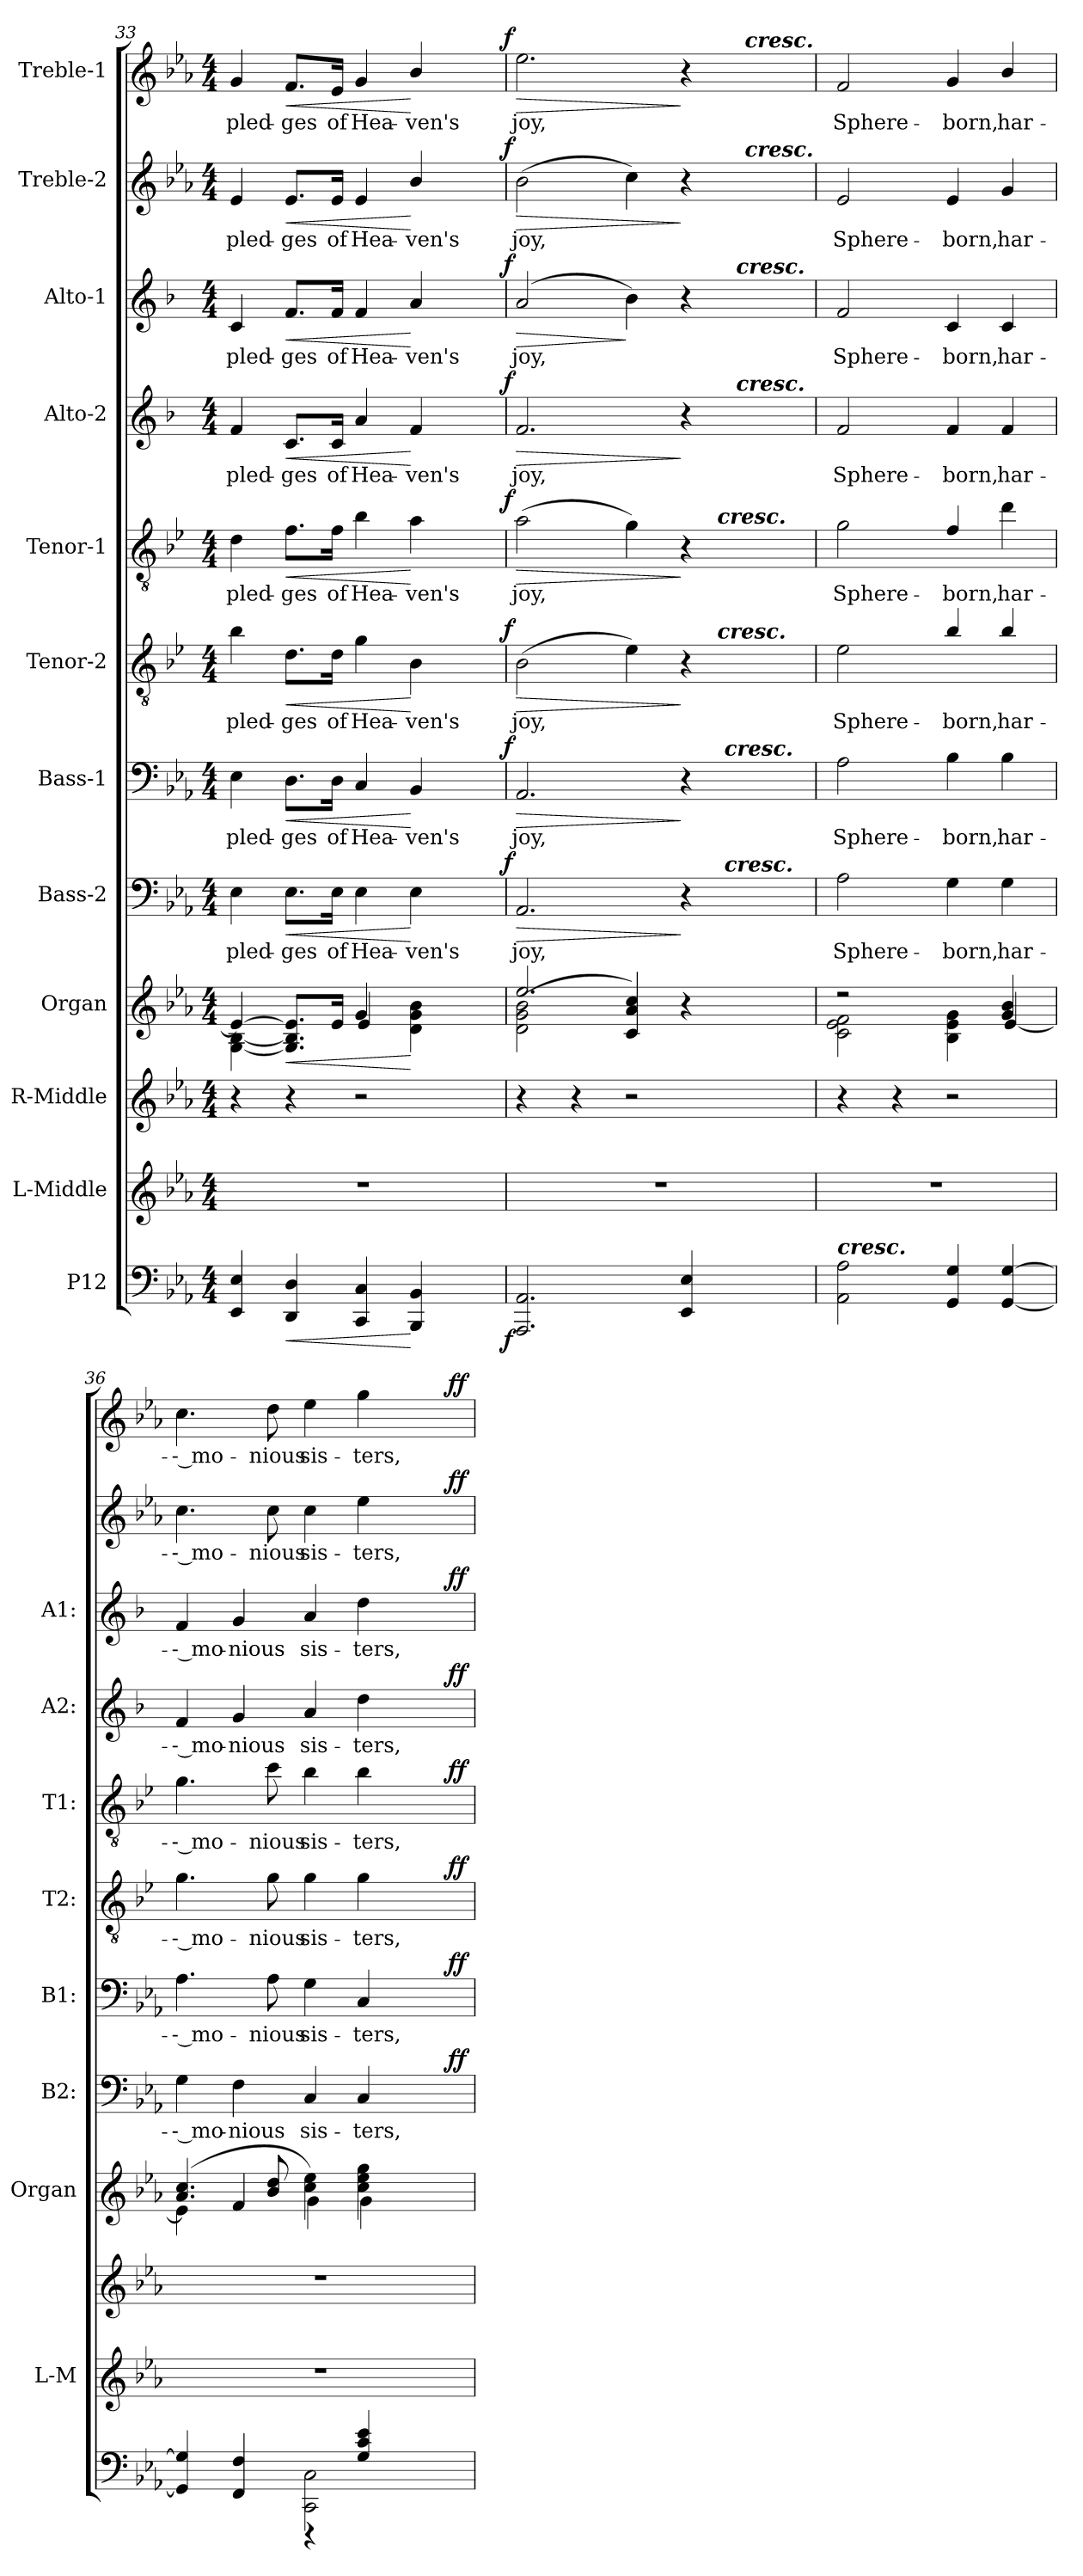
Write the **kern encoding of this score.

**kern	**dynam	**kern	**kern	**kern	**dynam	**kern	**text	**dynam	**kern	**text	**dynam	**kern	**text	**dynam	**kern	**text	**dynam	**kern	**text	**dynam	**kern	**text	**dynam	**kern	**text	**dynam	**kern	**text	**dynam
*part12	*part12	*part11	*part10	*part9	*part9	*part8	*part8	*part8	*part7	*part7	*part7	*part6	*part6	*part6	*part5	*part5	*part5	*part4	*part4	*part4	*part3	*part3	*part3	*part2	*part2	*part2	*part1	*part1	*part1
*staff12	*staff12	*staff11	*staff10	*staff9	*staff9	*staff8	*staff8	*staff8	*staff7	*staff7	*staff7	*staff6	*staff6	*staff6	*staff5	*staff5	*staff5	*staff4	*staff4	*staff4	*staff3	*staff3	*staff3	*staff2	*staff2	*staff2	*staff1	*staff1	*staff1
*I"P12	*	*I"L-Middle	*I"R-Middle	*I"Organ	*	*I"Bass-2	*	*	*I"Bass-1	*	*	*I"Tenor-2	*	*	*I"Tenor-1	*	*	*I"Alto-2	*	*	*I"Alto-1	*	*	*I"Treble-2	*	*	*I"Treble-1	*	*
*	*	*I'L-M	*	*I'Organ	*	*I'B2:	*	*	*I'B1:	*	*	*I'T2:	*	*	*I'T1:	*	*	*I'A2:	*	*	*I'A1:	*	*	*	*	*	*	*	*
*clefF4	*	*clefG2	*clefG2	*clefG2	*	*clefF4	*	*	*clefF4	*	*	*clefGv2	*	*	*clefGv2	*	*	*clefG2	*	*	*clefG2	*	*	*clefG2	*	*	*clefG2	*	*
*	*	*	*	*	*	*	*	*	*	*	*	*ITrd4c7	*	*	*ITrd4c7	*	*	*ITrd1c2	*	*	*ITrd1c2	*	*	*ITrd-7c-12	*	*	*ITrd-7c-12	*	*
*k[b-e-a-]	*	*k[b-e-a-]	*k[b-e-a-]	*k[b-e-a-]	*	*k[b-e-a-]	*	*	*k[b-e-a-]	*	*	*k[b-e-a-]	*	*	*k[b-e-a-]	*	*	*k[b-e-a-]	*	*	*k[b-e-a-]	*	*	*k[b-e-a-]	*	*	*k[b-e-a-]	*	*
*E-:	*	*E-:	*E-:	*E-:	*	*E-:	*	*	*E-:	*	*	*E-:	*	*	*E-:	*	*	*E-:	*	*	*E-:	*	*	*E-:	*	*	*E-:	*	*
*M4/4	*	*M4/4	*M4/4	*M4/4	*	*M4/4	*	*	*M4/4	*	*	*M4/4	*	*	*M4/4	*	*	*M4/4	*	*	*M4/4	*	*	*M4/4	*	*	*M4/4	*	*
=33	=33	=33	=33	=33	=33	=33	=33	=33	=33	=33	=33	=33	=33	=33	=33	=33	=33	=33	=33	=33	=33	=33	=33	=33	=33	=33	=33	=33	=33
*	*	*	*	*^	*	*	*	*	*	*	*	*	*	*	*	*	*	*	*	*	*	*	*	*	*	*	*	*	*
!	!	!	!	!	!	!	!	!LO:LY:b:color=#000000	!	!	!	!	!	!	!	!	!	!	!	!	!	!	!	!	!	!	!	!	!	!
!	!	!	!	!	!	!	!	!	!	!	!LO:LY:b:color=#000000	!	!	!	!	!	!	!	!	!	!	!	!	!	!	!	!	!	!	!
!	!	!	!	!	!	!	!	!	!	!	!	!	!	!LO:LY:b:color=#000000	!	!	!	!	!	!	!	!	!	!	!	!	!	!	!	!
!	!	!	!	!	!	!	!	!	!	!	!	!	!	!	!	!	!LO:LY:b:color=#000000	!	!	!	!	!	!	!	!	!	!	!	!	!
!	!	!	!	!	!	!	!	!	!	!	!	!	!	!	!	!	!	!	!	!LO:LY:b:color=#000000	!	!	!	!	!	!	!	!	!	!
!	!	!	!	!	!	!	!	!	!	!	!	!	!	!	!	!	!	!	!	!	!	!	!LO:LY:b:color=#000000	!	!	!	!	!	!	!
!	!	!	!	!	!	!	!	!	!	!	!	!	!	!	!	!	!	!	!	!	!	!	!	!	!	!LO:LY:b:color=#000000	!	!	!	!
!	!	!	!	!	!	!	!	!	!	!	!	!	!	!	!	!	!	!	!	!	!	!	!	!	!	!	!	!	!LO:LY:b:color=#000000	!
*^	*	*	*	*	*	*	*^	*	*	*^	*	*	*^	*	*	*^	*	*	*^	*	*	*^	*	*	*^	*	*	*^	*	*
4EE-i/ 4E-i	2ryy	.	1r	4r	4e-i/_	[4Gi\ [4B-i	.	4E-i\	2ryy	pled-	.	4E-i\	2ryy	pled-	.	4e-i\	2ryy	pled-	.	4Gi\	2ryy	pled-	.	4e-i/	2ryy	pled-	.	4B-i/	2ryy	pled-	.	4ee-i/	2ryy	pled-	.	4ggi/	2ryy	pled-	.
!	!	!LO:HP:b	!	!	!	!	!LO:HP:b	!	!	!	!	!	!	!	!	!	!	!	!	!	!	!	!	!	!	!	!	!	!	!	!	!	!	!	!	!	!	!	!
!	!	!	!	!	!	!	!	!	!	!LO:LY:b:color=#000000	!LO:HP:b	!	!	!	!	!	!	!	!	!	!	!	!	!	!	!	!	!	!	!	!	!	!	!	!	!	!	!	!
!	!	!	!	!	!	!	!	!	!	!	!	!	!	!LO:LY:b:color=#000000	!LO:HP:b	!	!	!	!	!	!	!	!	!	!	!	!	!	!	!	!	!	!	!	!	!	!	!	!
!	!	!	!	!	!	!	!	!	!	!	!	!	!	!	!	!	!	!LO:LY:b:color=#000000	!LO:HP:b	!	!	!	!	!	!	!	!	!	!	!	!	!	!	!	!	!	!	!	!
!	!	!	!	!	!	!	!	!	!	!	!	!	!	!	!	!	!	!	!	!	!	!LO:LY:b:color=#000000	!LO:HP:b	!	!	!	!	!	!	!	!	!	!	!	!	!	!	!	!
!	!	!	!	!	!	!	!	!	!	!	!	!	!	!	!	!	!	!	!	!	!	!	!	!	!	!LO:LY:b:color=#000000	!LO:HP:b	!	!	!	!	!	!	!	!	!	!	!	!
!	!	!	!	!	!	!	!	!	!	!	!	!	!	!	!	!	!	!	!	!	!	!	!	!	!	!	!	!	!	!LO:LY:b:color=#000000	!LO:HP:b	!	!	!	!	!	!	!	!
!	!	!	!	!	!	!	!	!	!	!	!	!	!	!	!	!	!	!	!	!	!	!	!	!	!	!	!	!	!	!	!	!	!	!LO:LY:b:color=#000000	!LO:HP:b	!	!	!	!
!	!	!	!	!	!	!	!	!	!	!	!	!	!	!	!	!	!	!	!	!	!	!	!	!	!	!	!	!	!	!	!	!	!	!	!	!	!	!LO:LY:b:color=#000000	!LO:HP:b
4DDi/ 4Di	.	<	.	4r	4ryy	8.Gi/] 8.B-i] 8.e-i]L	<	8.E-i\L	.	-ges	<	8.Di\L	.	-ges	<	8.Gi\L	.	-ges	<	8.B-i\L	.	-ges	<	8.B-i/L	.	-ges	<	8.e-i/L	.	-ges	<	8.ee-i/L	.	-ges	<	8.ffi/L	.	-ges	<
!	!	!	!	!	!	!	!	!	!	!LO:LY:b:color=#000000	!	!	!	!	!	!	!	!	!	!	!	!	!	!	!	!	!	!	!	!	!	!	!	!	!	!	!	!	!
!	!	!	!	!	!	!	!	!	!	!	!	!	!	!LO:LY:b:color=#000000	!	!	!	!	!	!	!	!	!	!	!	!	!	!	!	!	!	!	!	!	!	!	!	!	!
!	!	!	!	!	!	!	!	!	!	!	!	!	!	!	!	!	!	!LO:LY:b:color=#000000	!	!	!	!	!	!	!	!	!	!	!	!	!	!	!	!	!	!	!	!	!
!	!	!	!	!	!	!	!	!	!	!	!	!	!	!	!	!	!	!	!	!	!	!LO:LY:b:color=#000000	!	!	!	!	!	!	!	!	!	!	!	!	!	!	!	!	!
!	!	!	!	!	!	!	!	!	!	!	!	!	!	!	!	!	!	!	!	!	!	!	!	!	!	!LO:LY:b:color=#000000	!	!	!	!	!	!	!	!	!	!	!	!	!
!	!	!	!	!	!	!	!	!	!	!	!	!	!	!	!	!	!	!	!	!	!	!	!	!	!	!	!	!	!	!LO:LY:b:color=#000000	!	!	!	!	!	!	!	!	!
!	!	!	!	!	!	!	!	!	!	!	!	!	!	!	!	!	!	!	!	!	!	!	!	!	!	!	!	!	!	!	!	!	!	!LO:LY:b:color=#000000	!	!	!	!	!
!	!	!	!	!	!	!	!	!	!	!	!	!	!	!	!	!	!	!	!	!	!	!	!	!	!	!	!	!	!	!	!	!	!	!	!	!	!	!LO:LY:b:color=#000000	!
.	.	.	.	.	.	16e-i\Jk	.	16E-i\Jk	.	of	.	16Di\Jk	.	of	.	16Gi\Jk	.	of	.	16B-i\Jk	.	of	.	16B-i/Jk	.	of	.	16e-i/Jk	.	of	.	16ee-i/Jk	.	of	.	16ee-i/Jk	.	of	.
!	!	!	!	!	!	!	!	!	!	!LO:LY:b:color=#000000	!	!	!	!	!	!	!	!	!	!	!	!	!	!	!	!	!	!	!	!	!	!	!	!	!	!	!	!	!
!	!	!	!	!	!	!	!	!	!	!	!	!	!	!LO:LY:b:color=#000000	!	!	!	!	!	!	!	!	!	!	!	!	!	!	!	!	!	!	!	!	!	!	!	!	!
!	!	!	!	!	!	!	!	!	!	!	!	!	!	!	!	!	!	!LO:LY:b:color=#000000	!	!	!	!	!	!	!	!	!	!	!	!	!	!	!	!	!	!	!	!	!
!	!	!	!	!	!	!	!	!	!	!	!	!	!	!	!	!	!	!	!	!	!	!LO:LY:b:color=#000000	!	!	!	!	!	!	!	!	!	!	!	!	!	!	!	!	!
!	!	!	!	!	!	!	!	!	!	!	!	!	!	!	!	!	!	!	!	!	!	!	!	!	!	!LO:LY:b:color=#000000	!	!	!	!	!	!	!	!	!	!	!	!	!
!	!	!	!	!	!	!	!	!	!	!	!	!	!	!	!	!	!	!	!	!	!	!	!	!	!	!	!	!	!	!LO:LY:b:color=#000000	!	!	!	!	!	!	!	!	!
!	!	!	!	!	!	!	!	!	!	!	!	!	!	!	!	!	!	!	!	!	!	!	!	!	!	!	!	!	!	!	!	!	!	!LO:LY:b:color=#000000	!	!	!	!	!
!	!	!	!	!	!	!	!	!	!	!	!	!	!	!	!	!	!	!	!	!	!	!	!	!	!	!	!	!	!	!	!	!	!	!	!	!	!	!LO:LY:b:color=#000000	!
4CCi/ 4Ci	4ryy	.	.	2r	4gi/	4e-i/	.	4E-i\	4ryy	Hea-	.	4Ci/	4ryy	Hea-	.	4ci\	4ryy	Hea-	.	4e-i\	4ryy	Hea-	.	4gi/	4ryy	Hea-	.	4e-i/	4ryy	Hea-	.	4ee-i/	4ryy	Hea-	.	4ggi/	4ryy	Hea-	.
!	!	!	!	!	!	!	!	!	!	!LO:LY:b:color=#000000	!	!	!	!	!	!	!	!	!	!	!	!	!	!	!	!	!	!	!	!	!	!	!	!	!	!	!	!	!
!	!	!	!	!	!	!	!	!	!	!	!	!	!	!LO:LY:b:color=#000000	!	!	!	!	!	!	!	!	!	!	!	!	!	!	!	!	!	!	!	!	!	!	!	!	!
!	!	!	!	!	!	!	!	!	!	!	!	!	!	!	!	!	!	!LO:LY:b:color=#000000	!	!	!	!	!	!	!	!	!	!	!	!	!	!	!	!	!	!	!	!	!
!	!	!	!	!	!	!	!	!	!	!	!	!	!	!	!	!	!	!	!	!	!	!LO:LY:b:color=#000000	!	!	!	!	!	!	!	!	!	!	!	!	!	!	!	!	!
!	!	!	!	!	!	!	!	!	!	!	!	!	!	!	!	!	!	!	!	!	!	!	!	!	!	!LO:LY:b:color=#000000	!	!	!	!	!	!	!	!	!	!	!	!	!
!	!	!	!	!	!	!	!	!	!	!	!	!	!	!	!	!	!	!	!	!	!	!	!	!	!	!	!	!	!	!LO:LY:b:color=#000000	!	!	!	!	!	!	!	!	!
!	!	!	!	!	!	!	!	!	!	!	!	!	!	!	!	!	!	!	!	!	!	!	!	!	!	!	!	!	!	!	!	!	!	!LO:LY:b:color=#000000	!	!	!	!	!
!	!	!	!	!	!	!	!	!	!	!	!	!	!	!	!	!	!	!	!	!	!	!	!	!	!	!	!	!	!	!	!	!	!	!	!	!	!	!LO:LY:b:color=#000000	!
4BBB-i/ 4BB-i	8ryy	[	.	.	4ryy	4di\ 4gi 4b-i	[	4E-i\	8ryy	-ven's	[	4BB-i/	8ryy	-ven's	[	4E-i\	8ryy	-ven's	[	4di\	8ryy	-ven's	[	4e-i/	8ryy	-ven's	[	4gi/	8ryy	-ven's	[	4bb-i/	8ryy	-ven's	[	4bb-i/	8ryy	-ven's	[
.	16ryy	.	.	.	.	.	.	.	16ryy	.	.	.	16ryy	.	.	.	16ryy	.	.	.	16ryy	.	.	.	16ryy	.	.	.	16ryy	.	.	.	16ryy	.	.	.	16ryy	.	.
.	32ryy	.	.	.	.	.	.	.	32ryy	.	.	.	32ryy	.	.	.	32ryy	.	.	.	32ryy	.	.	.	32ryy	.	.	.	32ryy	.	.	.	32ryy	.	.	.	32ryy	.	.
.	64ryy	.	.	.	.	.	.	.	64ryy	.	.	.	64ryy	.	.	.	64ryy	.	.	.	64ryy	.	.	.	64ryy	.	.	.	64ryy	.	.	.	64ryy	.	.	.	64ryy	.	.
.	128...ryy	.	.	.	.	.	.	.	128...ryy	.	.	.	128...ryy	.	.	.	128...ryy	.	.	.	128...ryy	.	.	.	128...ryy	.	.	.	128...ryy	.	.	.	128...ryy	.	.	.	128...ryy	.	.
.	1024ryy	f	.	.	.	.	.	.	1024ryy	.	f	.	1024ryy	.	f	.	1024ryy	.	f	.	1024ryy	.	f	.	1024ryy	.	f	.	1024ryy	.	f	.	1024ryy	.	f	.	1024ryy	.	f
*v	*v	*	*	*	*	*	*	*	*	*	*	*	*	*	*	*	*	*	*	*	*	*	*	*	*	*	*	*	*	*	*	*	*	*	*	*	*	*	*
=34	=34	=34	=34	=34	=34	=34	=34	=34	=34	=34	=34	=34	=34	=34	=34	=34	=34	=34	=34	=34	=34	=34	=34	=34	=34	=34	=34	=34	=34	=34	=34	=34	=34	=34	=34	=34	=34	=34
*^	*	*	*	*	*	*	*	*	*	*	*	*	*	*	*	*	*	*	*	*	*	*	*	*	*	*	*	*	*	*	*	*	*	*	*	*	*	*
!	!	!	!	!	!	!	!	!	!	!LO:LY:b:color=#000000	!LO:HP:b	!	!	!	!	!	!	!	!	!	!	!	!	!	!	!	!	!	!	!	!	!	!	!	!	!	!	!	!
*v	*v	*	*	*	*	*	*	*	*	*	*	*	*	*	*	*	*	*	*	*	*	*	*	*	*	*	*	*	*	*	*	*	*	*	*	*	*	*	*
*^	*	*	*	*	*	*	*	*	*	*	*	*	*	*	*	*	*	*	*	*	*	*	*	*	*	*	*	*	*	*	*	*	*	*	*	*	*	*
!	!	!	!	!	!	!	!	!	!	!	!	!	!	!LO:LY:b:color=#000000	!LO:HP:b	!	!	!	!	!	!	!	!	!	!	!	!	!	!	!	!	!	!	!	!	!	!	!	!
*v	*v	*	*	*	*	*	*	*	*	*	*	*	*	*	*	*	*	*	*	*	*	*	*	*	*	*	*	*	*	*	*	*	*	*	*	*	*	*	*
*^	*	*	*	*	*	*	*	*	*	*	*	*	*	*	*	*	*	*	*	*	*	*	*	*	*	*	*	*	*	*	*	*	*	*	*	*	*	*
!	!	!	!	!	!	!	!	!	!	!	!	!	!	!	!	!	!	!LO:LY:b:color=#000000	!LO:HP:b	!	!	!	!	!	!	!	!	!	!	!	!	!	!	!	!	!	!	!	!
*v	*v	*	*	*	*	*	*	*	*	*	*	*	*	*	*	*	*	*	*	*	*	*	*	*	*	*	*	*	*	*	*	*	*	*	*	*	*	*	*
*^	*	*	*	*	*	*	*	*	*	*	*	*	*	*	*	*	*	*	*	*	*	*	*	*	*	*	*	*	*	*	*	*	*	*	*	*	*	*
!	!	!	!	!	!	!	!	!	!	!	!	!	!	!	!	!	!	!	!	!	!	!LO:LY:b:color=#000000	!LO:HP:b	!	!	!	!	!	!	!	!	!	!	!	!	!	!	!	!
*v	*v	*	*	*	*	*	*	*	*	*	*	*	*	*	*	*	*	*	*	*	*	*	*	*	*	*	*	*	*	*	*	*	*	*	*	*	*	*	*
*^	*	*	*	*	*	*	*	*	*	*	*	*	*	*	*	*	*	*	*	*	*	*	*	*	*	*	*	*	*	*	*	*	*	*	*	*	*	*
!	!	!	!	!	!	!	!	!	!	!	!	!	!	!	!	!	!	!	!	!	!	!	!	!	!	!LO:LY:b:color=#000000	!LO:HP:b	!	!	!	!	!	!	!	!	!	!	!	!
*v	*v	*	*	*	*	*	*	*	*	*	*	*	*	*	*	*	*	*	*	*	*	*	*	*	*	*	*	*	*	*	*	*	*	*	*	*	*	*	*
*^	*	*	*	*	*	*	*	*	*	*	*	*	*	*	*	*	*	*	*	*	*	*	*	*	*	*	*	*	*	*	*	*	*	*	*	*	*	*
!	!	!	!	!	!	!	!	!	!	!	!	!	!	!	!	!	!	!	!	!	!	!	!	!	!	!	!	!	!	!LO:LY:b:color=#000000	!LO:HP:b	!	!	!	!	!	!	!	!
*v	*v	*	*	*	*	*	*	*	*	*	*	*	*	*	*	*	*	*	*	*	*	*	*	*	*	*	*	*	*	*	*	*	*	*	*	*	*	*	*
*^	*	*	*	*	*	*	*	*	*	*	*	*	*	*	*	*	*	*	*	*	*	*	*	*	*	*	*	*	*	*	*	*	*	*	*	*	*	*
!	!	!	!	!	!	!	!	!	!	!	!	!	!	!	!	!	!	!	!	!	!	!	!	!	!	!	!	!	!	!	!	!	!	!LO:LY:b:color=#000000	!LO:HP:b	!	!	!	!
*v	*v	*	*	*	*	*	*	*	*	*	*	*	*	*	*	*	*	*	*	*	*	*	*	*	*	*	*	*	*	*	*	*	*	*	*	*	*	*	*
*^	*	*	*	*	*	*	*	*	*	*	*	*	*	*	*	*	*	*	*	*	*	*	*	*	*	*	*	*	*	*	*	*	*	*	*	*	*	*
!	!	!	!	!	!	!	!	!	!	!	!	!	!	!	!	!	!	!	!	!	!	!	!	!	!	!	!	!	!	!	!	!	!	!	!	!	!	!LO:LY:b:color=#000000	!LO:HP:b
*v	*v	*	*	*	*	*	*	*	*	*	*	*	*	*	*	*	*	*	*	*	*	*	*	*	*	*	*	*	*	*	*	*	*	*	*	*	*	*	*
2.AAA-i/ 2.AA-i	.	1r	4r	2.ee-i/	(2di\ 2gi 2b-i	.	2.AA-i/	2ryy	joy,	>	2.AA-i/	2ryy	joy,	>	(2E-i\	2ryy	joy,	>	(2di\	2ryy	joy,	>	2.e-i/	2ryy	joy,	>	(2gi/	2ryy	joy,	>	(2bb-i\	2ryy	joy,	>	2.eee-i\	2ryy	joy,	>
.	.	.	4r	.	.	.	.	.	.	.	.	.	.	.	.	.	.	.	.	.	.	.	.	.	.	.	.	.	.	.	.	.	.	.	.	.	.	.
.	.	.	2r	.	4ci/ 4a-i 4cci)	.	.	4ryy	.	.	.	4ryy	.	.	4A-i\)	4ryy	.	.	4ci\)	4ryy	.	.	.	4ryy	.	.	4a-i\)	4ryy	.	]	4ccci\)	4ryy	.	.	.	4ryy	.	.
4EE-i/ 4E-i	.	.	.	4ryy	4r	.	4r	16ryy	.	]	4r	16ryy	.	]	4r	16ryy	.	]	4r	16ryy	.	]	4r	16ryy	.	]	4r	16ryy	.	.	4r	16ryy	.	]	4r	16ryy	.	]
.	.	.	.	.	.	.	.	64ryy	.	.	.	64ryy	.	.	.	64ryy	.	.	.	64ryy	.	.	.	32ryy	.	.	.	32ryy	.	.	.	32ryy	.	.	.	32ryy	.	.
.	.	.	.	.	.	.	.	128ryy	.	.	.	128ryy	.	.	.	512ryy	.	.	.	512ryy	.	.	.	.	.	.	.	.	.	.	.	.	.	.	.	.	.	.
!	!	!	!	!	!	!	!	!	!	!	!	!	!	!	!	!	!	!	!	!LO:TX:a:Bi:t=cresc.	!	!	!	!	!	!	!	!	!	!	!	!	!	!	!	!	!	!
!	!	!	!	!	!	!	!	!	!	!	!	!	!	!	!	!LO:TX:a:Bi:t=cresc.	!	!	!	!	!	!	!	!	!	!	!	!	!	!	!	!	!	!	!	!	!	!
.	.	.	.	.	.	.	.	.	.	.	.	.	.	.	.	8ryy	.	.	.	8ryy	.	.	.	.	.	.	.	.	.	.	.	.	.	.	.	.	.	.
.	.	.	.	.	.	.	.	1024ryy	.	.	.	1024ryy	.	.	.	.	.	.	.	.	.	.	.	.	.	.	.	.	.	.	.	.	.	.	.	.	.	.
!	!	!	!	!	!	!	!	!	!	!	!	!LO:TX:a:Bi:t=cresc.	!	!	!	!	!	!	!	!	!	!	!	!	!	!	!	!	!	!	!	!	!	!	!	!	!	!
!	!	!	!	!	!	!	!	!LO:TX:a:Bi:t=cresc.	!	!	!	!	!	!	!	!	!	!	!	!	!	!	!	!	!	!	!	!	!	!	!	!	!	!	!	!	!	!
.	.	.	.	.	.	.	.	8ryy	.	.	.	8ryy	.	.	.	.	.	.	.	.	.	.	.	.	.	.	.	.	.	.	.	.	.	.	.	.	.	.
.	.	.	.	.	.	.	.	.	.	.	.	.	.	.	.	.	.	.	.	.	.	.	.	256ryy	.	.	.	256ryy	.	.	.	128ryy	.	.	.	128ryy	.	.
.	.	.	.	.	.	.	.	.	.	.	.	.	.	.	.	.	.	.	.	.	.	.	.	1024ryy	.	.	.	1024ryy	.	.	.	.	.	.	.	.	.	.
!	!	!	!	!	!	!	!	!	!	!	!	!	!	!	!	!	!	!	!	!	!	!	!	!	!	!	!	!LO:TX:a:Bi:t=cresc.	!	!	!	!	!	!	!	!	!	!
!	!	!	!	!	!	!	!	!	!	!	!	!	!	!	!	!	!	!	!	!	!	!	!	!LO:TX:a:Bi:t=cresc.	!	!	!	!	!	!	!	!	!	!	!	!	!	!
.	.	.	.	.	.	.	.	.	.	.	.	.	.	.	.	.	.	.	.	.	.	.	.	8ryy	.	.	.	8ryy	.	.	.	.	.	.	.	.	.	.
.	.	.	.	.	.	.	.	.	.	.	.	.	.	.	.	.	.	.	.	.	.	.	.	.	.	.	.	.	.	.	.	256ryy	.	.	.	256ryy	.	.
.	.	.	.	.	.	.	.	.	.	.	.	.	.	.	.	.	.	.	.	.	.	.	.	.	.	.	.	.	.	.	.	1024ryy	.	.	.	1024ryy	.	.
!	!	!	!	!	!	!	!	!	!	!	!	!	!	!	!	!	!	!	!	!	!	!	!	!	!	!	!	!	!	!	!	!	!	!	!	!LO:TX:a:Bi:t=cresc.	!	!
!	!	!	!	!	!	!	!	!	!	!	!	!	!	!	!	!	!	!	!	!	!	!	!	!	!	!	!	!	!	!	!	!LO:TX:a:Bi:t=cresc.	!	!	!	!	!	!
.	.	.	.	.	.	.	.	.	.	.	.	.	.	.	.	.	.	.	.	.	.	.	.	.	.	.	.	.	.	.	.	8ryy	.	.	.	8ryy	.	.
.	.	.	.	.	.	.	.	.	.	.	.	.	.	.	.	32ryy	.	.	.	32ryy	.	.	.	.	.	.	.	.	.	.	.	.	.	.	.	.	.	.
.	.	.	.	.	.	.	.	32ryy	.	.	.	32ryy	.	.	.	.	.	.	.	.	.	.	.	.	.	.	.	.	.	.	.	.	.	.	.	.	.	.
.	.	.	.	.	.	.	.	.	.	.	.	.	.	.	.	.	.	.	.	.	.	.	.	64ryy	.	.	.	64ryy	.	.	.	.	.	.	.	.	.	.
.	.	.	.	.	.	.	.	.	.	.	.	.	.	.	.	.	.	.	.	.	.	.	.	.	.	.	.	.	.	.	.	64ryy	.	.	.	64ryy	.	.
.	.	.	.	.	.	.	.	.	.	.	.	.	.	.	.	128..ryy	.	.	.	128..ryy	.	.	.	.	.	.	.	.	.	.	.	.	.	.	.	.	.	.
.	.	.	.	.	.	.	.	.	.	.	.	.	.	.	.	.	.	.	.	.	.	.	.	128ryy	.	.	.	128ryy	.	.	.	.	.	.	.	.	.	.
.	.	.	.	.	.	.	.	256..ryy	.	.	.	256..ryy	.	.	.	.	.	.	.	.	.	.	.	.	.	.	.	.	.	.	.	.	.	.	.	.	.	.
.	.	.	.	.	.	.	.	.	.	.	.	.	.	.	.	.	.	.	.	.	.	.	.	512.ryy	.	.	.	512.ryy	.	.	.	512.ryy	.	.	.	512.ryy	.	.
*	*	*	*	*	*	*	*v	*v	*	*	*	*	*	*	*v	*v	*	*	*v	*v	*	*	*v	*v	*	*	*v	*v	*	*	*v	*v	*	*	*v	*v	*	*
*	*	*	*	*	*	*	*	*	*	*v	*v	*	*	*	*	*	*	*	*	*	*	*	*	*	*	*	*	*	*	*	*
=35	=35	=35	=35	=35	=35	=35	=35	=35	=35	=35	=35	=35	=35	=35	=35	=35	=35	=35	=35	=35	=35	=35	=35	=35	=35	=35	=35	=35	=35	=35
*	*	*	*	*	*	*	*^	*	*	*^	*	*	*^	*	*	*^	*	*	*^	*	*	*^	*	*	*^	*	*	*^	*	*
!	!	!	!	!	!	!	!	!	!LO:LY:b:color=#000000	!	!	!	!	!	!	!	!	!	!	!	!	!	!	!	!	!	!	!	!	!	!	!	!	!	!	!	!	!
*	*	*	*	*	*	*	*v	*v	*	*	*	*	*	*	*v	*v	*	*	*v	*v	*	*	*v	*v	*	*	*v	*v	*	*	*v	*v	*	*	*v	*v	*	*
*	*	*	*	*	*	*	*	*	*	*v	*v	*	*	*	*	*	*	*	*	*	*	*	*	*	*	*	*	*	*	*	*
*	*	*	*	*	*	*	*^	*	*	*^	*	*	*^	*	*	*^	*	*	*^	*	*	*^	*	*	*^	*	*	*^	*	*
!	!	!	!	!	!	!	!	!	!	!	!	!	!LO:LY:b:color=#000000	!	!	!	!	!	!	!	!	!	!	!	!	!	!	!	!	!	!	!	!	!	!	!	!	!
*	*	*	*	*	*	*	*v	*v	*	*	*	*	*	*	*v	*v	*	*	*v	*v	*	*	*v	*v	*	*	*v	*v	*	*	*v	*v	*	*	*v	*v	*	*
*	*	*	*	*	*	*	*	*	*	*v	*v	*	*	*	*	*	*	*	*	*	*	*	*	*	*	*	*	*	*	*	*
*	*	*	*	*	*	*	*^	*	*	*^	*	*	*^	*	*	*^	*	*	*^	*	*	*^	*	*	*^	*	*	*^	*	*
!	!	!	!	!	!	!	!	!	!	!	!	!	!	!	!	!	!LO:LY:b:color=#000000	!	!	!	!	!	!	!	!	!	!	!	!	!	!	!	!	!	!	!	!	!
*	*	*	*	*	*	*	*v	*v	*	*	*	*	*	*	*v	*v	*	*	*v	*v	*	*	*v	*v	*	*	*v	*v	*	*	*v	*v	*	*	*v	*v	*	*
*	*	*	*	*	*	*	*	*	*	*v	*v	*	*	*	*	*	*	*	*	*	*	*	*	*	*	*	*	*	*	*	*
*	*	*	*	*	*	*	*^	*	*	*^	*	*	*^	*	*	*^	*	*	*^	*	*	*^	*	*	*^	*	*	*^	*	*
!	!	!	!	!	!	!	!	!	!	!	!	!	!	!	!	!	!	!	!	!	!LO:LY:b:color=#000000	!	!	!	!	!	!	!	!	!	!	!	!	!	!	!	!	!
*	*	*	*	*	*	*	*v	*v	*	*	*	*	*	*	*v	*v	*	*	*v	*v	*	*	*v	*v	*	*	*v	*v	*	*	*v	*v	*	*	*v	*v	*	*
*	*	*	*	*	*	*	*	*	*	*v	*v	*	*	*	*	*	*	*	*	*	*	*	*	*	*	*	*	*	*	*	*
*	*	*	*	*	*	*	*^	*	*	*^	*	*	*^	*	*	*^	*	*	*^	*	*	*^	*	*	*^	*	*	*^	*	*
!	!	!	!	!	!	!	!	!	!	!	!	!	!	!	!	!	!	!	!	!	!	!	!	!	!LO:LY:b:color=#000000	!	!	!	!	!	!	!	!	!	!	!	!	!
*	*	*	*	*	*	*	*v	*v	*	*	*	*	*	*	*v	*v	*	*	*v	*v	*	*	*v	*v	*	*	*v	*v	*	*	*v	*v	*	*	*v	*v	*	*
*	*	*	*	*	*	*	*	*	*	*v	*v	*	*	*	*	*	*	*	*	*	*	*	*	*	*	*	*	*	*	*	*
*	*	*	*	*	*	*	*^	*	*	*^	*	*	*^	*	*	*^	*	*	*^	*	*	*^	*	*	*^	*	*	*^	*	*
!	!	!	!	!	!	!	!	!	!	!	!	!	!	!	!	!	!	!	!	!	!	!	!	!	!	!	!	!	!LO:LY:b:color=#000000	!	!	!	!	!	!	!	!	!
*	*	*	*	*	*	*	*v	*v	*	*	*	*	*	*	*v	*v	*	*	*v	*v	*	*	*v	*v	*	*	*v	*v	*	*	*v	*v	*	*	*v	*v	*	*
*	*	*	*	*	*	*	*	*	*	*v	*v	*	*	*	*	*	*	*	*	*	*	*	*	*	*	*	*	*	*	*	*
*	*	*	*	*	*	*	*^	*	*	*^	*	*	*^	*	*	*^	*	*	*^	*	*	*^	*	*	*^	*	*	*^	*	*
!	!	!	!	!	!	!	!	!	!	!	!	!	!	!	!	!	!	!	!	!	!	!	!	!	!	!	!	!	!	!	!	!	!LO:LY:b:color=#000000	!	!	!	!	!
*	*	*	*	*	*	*	*v	*v	*	*	*	*	*	*	*v	*v	*	*	*v	*v	*	*	*v	*v	*	*	*v	*v	*	*	*v	*v	*	*	*v	*v	*	*
*	*	*	*	*	*	*	*	*	*	*v	*v	*	*	*	*	*	*	*	*	*	*	*	*	*	*	*	*	*	*	*	*
*	*	*	*	*	*	*	*^	*	*	*^	*	*	*^	*	*	*^	*	*	*^	*	*	*^	*	*	*^	*	*	*^	*	*
!LO:TX:a:Bi:t=cresc.	!	!	!	!	!	!	!	!	!	!	!	!	!	!	!	!	!	!	!	!	!	!	!	!	!	!	!	!	!	!	!	!	!	!	!	!	!	!
!	!	!	!	!	!	!	!	!	!	!	!	!	!	!	!	!	!	!	!	!	!	!	!	!	!	!	!	!	!	!	!	!	!	!	!	!	!LO:LY:b:color=#000000	!
*	*	*	*	*	*	*	*v	*v	*	*	*	*	*	*	*v	*v	*	*	*v	*v	*	*	*v	*v	*	*	*v	*v	*	*	*v	*v	*	*	*v	*v	*	*
*	*	*	*	*	*	*	*	*	*	*v	*v	*	*	*	*	*	*	*	*	*	*	*	*	*	*	*	*	*	*	*	*
2AA-i\ 2A-i	.	1r	4r	2r	2ci\ 2e-i 2fi	.	2A-i\	Sphere-	.	2A-i\	Sphere-	.	2A-i\	Sphere-	.	2ci\	Sphere-	.	2e-i/	Sphere-	.	2e-i/	Sphere-	.	2ee-i/	Sphere-	.	2ffi/	Sphere-	.
.	.	.	4r	.	.	.	.	.	.	.	.	.	.	.	.	.	.	.	.	.	.	.	.	.	.	.	.	.	.	.
!	!	!	!	!	!	!	!	!LO:LY:b:color=#000000	!	!	!	!	!	!	!	!	!	!	!	!	!	!	!	!	!	!	!	!	!	!
!	!	!	!	!	!	!	!	!	!	!	!LO:LY:b:color=#000000	!	!	!	!	!	!	!	!	!	!	!	!	!	!	!	!	!	!	!
!	!	!	!	!	!	!	!	!	!	!	!	!	!	!LO:LY:b:color=#000000	!	!	!	!	!	!	!	!	!	!	!	!	!	!	!	!
!	!	!	!	!	!	!	!	!	!	!	!	!	!	!	!	!	!LO:LY:b:color=#000000	!	!	!	!	!	!	!	!	!	!	!	!	!
!	!	!	!	!	!	!	!	!	!	!	!	!	!	!	!	!	!	!	!	!LO:LY:b:color=#000000	!	!	!	!	!	!	!	!	!	!
!	!	!	!	!	!	!	!	!	!	!	!	!	!	!	!	!	!	!	!	!	!	!	!LO:LY:b:color=#000000	!	!	!	!	!	!	!
!	!	!	!	!	!	!	!	!	!	!	!	!	!	!	!	!	!	!	!	!	!	!	!	!	!	!LO:LY:b:color=#000000	!	!	!	!
!	!	!	!	!	!	!	!	!	!	!	!	!	!	!	!	!	!	!	!	!	!	!	!	!	!	!	!	!	!LO:LY:b:color=#000000	!
4GGi/ 4Gi	.	.	2r	4ryy	4B-i\ 4e-i 4gi	.	4Gi\	-born,	.	4B-i\	-born,	.	4e-i/	-born,	.	4B-i/	-born,	.	4e-i/	-born,	.	4B-i/	-born,	.	4ee-i/	-born,	.	4ggi/	-born,	.
!	!	!	!	!	!	!	!	!LO:LY:b:color=#000000	!	!	!	!	!	!	!	!	!	!	!	!	!	!	!	!	!	!	!	!	!	!
!	!	!	!	!	!	!	!	!	!	!	!LO:LY:b:color=#000000	!	!	!	!	!	!	!	!	!	!	!	!	!	!	!	!	!	!	!
!	!	!	!	!	!	!	!	!	!	!	!	!	!	!LO:LY:b:color=#000000	!	!	!	!	!	!	!	!	!	!	!	!	!	!	!	!
!	!	!	!	!	!	!	!	!	!	!	!	!	!	!	!	!	!LO:LY:b:color=#000000	!	!	!	!	!	!	!	!	!	!	!	!	!
!	!	!	!	!	!	!	!	!	!	!	!	!	!	!	!	!	!	!	!	!LO:LY:b:color=#000000	!	!	!	!	!	!	!	!	!	!
!	!	!	!	!	!	!	!	!	!	!	!	!	!	!	!	!	!	!	!	!	!	!	!LO:LY:b:color=#000000	!	!	!	!	!	!	!
!	!	!	!	!	!	!	!	!	!	!	!	!	!	!	!	!	!	!	!	!	!	!	!	!	!	!LO:LY:b:color=#000000	!	!	!	!
!	!	!	!	!	!	!	!	!	!	!	!	!	!	!	!	!	!	!	!	!	!	!	!	!	!	!	!	!	!LO:LY:b:color=#000000	!
[4GGi/ [4Gi	.	.	.	4gi/ 4b-i	[4e-i/	.	4Gi\	har-	.	4B-i\	har-	.	4e-i/	har-	.	4gi\	har-	.	4e-i/	har-	.	4B-i/	har-	.	4ggi/	har-	.	4bb-i/	har-	.
!!LO:PB:g=z
=36	=36	=36	=36	=36	=36	=36	=36	=36	=36	=36	=36	=36	=36	=36	=36	=36	=36	=36	=36	=36	=36	=36	=36	=36	=36	=36	=36	=36	=36	=36
*^	*	*	*	*	*	*	*	*	*	*	*	*	*	*	*	*	*	*	*	*	*	*	*	*	*	*	*	*	*	*
!	!	!	!	!	!	!	!	!	!LO:LY:b:color=#000000	!	!	!	!	!	!	!	!	!	!	!	!	!	!	!	!	!	!	!	!	!	!
!	!	!	!	!	!	!	!	!	!	!	!	!LO:LY:b:color=#000000	!	!	!	!	!	!	!	!	!	!	!	!	!	!	!	!	!	!	!
!	!	!	!	!	!	!	!	!	!	!	!	!	!	!	!LO:LY:b:color=#000000	!	!	!	!	!	!	!	!	!	!	!	!	!	!	!	!
!	!	!	!	!	!	!	!	!	!	!	!	!	!	!	!	!	!	!LO:LY:b:color=#000000	!	!	!	!	!	!	!	!	!	!	!	!	!
!	!	!	!	!	!	!	!	!	!	!	!	!	!	!	!	!	!	!	!	!	!LO:LY:b:color=#000000	!	!	!	!	!	!	!	!	!	!
!	!	!	!	!	!	!	!	!	!	!	!	!	!	!	!	!	!	!	!	!	!	!	!	!LO:LY:b:color=#000000	!	!	!	!	!	!	!
!	!	!	!	!	!	!	!	!	!	!	!	!	!	!	!	!	!	!	!	!	!	!	!	!	!	!	!LO:LY:b:color=#000000	!	!	!	!
!	!	!	!	!	!	!	!	!	!	!	!	!	!	!	!	!	!	!	!	!	!	!	!	!	!	!	!	!	!	!LO:LY:b:color=#000000	!
*	*	*	*	*	*	*	*	*^	*	*	*^	*	*	*^	*	*	*^	*	*	*^	*	*	*^	*	*	*^	*	*	*^	*	*
4GGi/] 4Gi]	4ryy	.	1r	1r	(4.a-i/ 4.cci	4e-i\]	.	4Gi\	2ryy	-- mo-	.	4.A-i\	2ryy	-- mo-	.	4.ci\	2ryy	-- mo-	.	4.ci\	2ryy	-- mo-	.	4e-i/	2ryy	-- mo-	.	4e-i/	2ryy	-- mo-	.	4.ccci\	2ryy	-- mo-	.	4.ccci\	2ryy	-- mo-	.
!	!	!	!	!	!	!	!	!	!	!LO:LY:b:color=#000000	!	!	!	!	!	!	!	!	!	!	!	!	!	!	!	!	!	!	!	!	!	!	!	!	!	!	!	!	!
!	!	!	!	!	!	!	!	!	!	!	!	!	!	!	!	!	!	!	!	!	!	!	!	!	!	!LO:LY:b:color=#000000	!	!	!	!	!	!	!	!	!	!	!	!	!
!	!	!	!	!	!	!	!	!	!	!	!	!	!	!	!	!	!	!	!	!	!	!	!	!	!	!	!	!	!	!LO:LY:b:color=#000000	!	!	!	!	!	!	!	!	!
4FFi/ 4Fi	4ryy	.	.	.	.	4fi/	.	4Fi\	.	-nious	.	.	.	.	.	.	.	.	.	.	.	.	.	4fi/	.	-nious	.	4fi/	.	-nious	.	.	.	.	.	.	.	.	.
!	!	!	!	!	!	!	!	!	!	!	!	!	!	!LO:LY:b:color=#000000	!	!	!	!	!	!	!	!	!	!	!	!	!	!	!	!	!	!	!	!	!	!	!	!	!
!	!	!	!	!	!	!	!	!	!	!	!	!	!	!	!	!	!	!LO:LY:b:color=#000000	!	!	!	!	!	!	!	!	!	!	!	!	!	!	!	!	!	!	!	!	!
!	!	!	!	!	!	!	!	!	!	!	!	!	!	!	!	!	!	!	!	!	!	!LO:LY:b:color=#000000	!	!	!	!	!	!	!	!	!	!	!	!	!	!	!	!	!
!	!	!	!	!	!	!	!	!	!	!	!	!	!	!	!	!	!	!	!	!	!	!	!	!	!	!	!	!	!	!	!	!	!	!LO:LY:b:color=#000000	!	!	!	!	!
!	!	!	!	!	!	!	!	!	!	!	!	!	!	!	!	!	!	!	!	!	!	!	!	!	!	!	!	!	!	!	!	!	!	!	!	!	!	!LO:LY:b:color=#000000	!
.	.	.	.	.	8b-i/ 8ddi	.	.	.	.	.	.	8A-i\	.	-nious	.	8ci\	.	-nious	.	8fi\	.	-nious	.	.	.	.	.	.	.	.	.	8ccci\	.	-nious	.	8dddi\	.	-nious	.
!	!	!	!	!	!	!	!	!	!	!LO:LY:b:color=#000000	!	!	!	!	!	!	!	!	!	!	!	!	!	!	!	!	!	!	!	!	!	!	!	!	!	!	!	!	!
!	!	!	!	!	!	!	!	!	!	!	!	!	!	!LO:LY:b:color=#000000	!	!	!	!	!	!	!	!	!	!	!	!	!	!	!	!	!	!	!	!	!	!	!	!	!
!	!	!	!	!	!	!	!	!	!	!	!	!	!	!	!	!	!	!LO:LY:b:color=#000000	!	!	!	!	!	!	!	!	!	!	!	!	!	!	!	!	!	!	!	!	!
!	!	!	!	!	!	!	!	!	!	!	!	!	!	!	!	!	!	!	!	!	!	!LO:LY:b:color=#000000	!	!	!	!	!	!	!	!	!	!	!	!	!	!	!	!	!
!	!	!	!	!	!	!	!	!	!	!	!	!	!	!	!	!	!	!	!	!	!	!	!	!	!	!LO:LY:b:color=#000000	!	!	!	!	!	!	!	!	!	!	!	!	!
!	!	!	!	!	!	!	!	!	!	!	!	!	!	!	!	!	!	!	!	!	!	!	!	!	!	!	!	!	!	!LO:LY:b:color=#000000	!	!	!	!	!	!	!	!	!
!	!	!	!	!	!	!	!	!	!	!	!	!	!	!	!	!	!	!	!	!	!	!	!	!	!	!	!	!	!	!	!	!	!	!LO:LY:b:color=#000000	!	!	!	!	!
!	!	!	!	!	!	!	!	!	!	!	!	!	!	!	!	!	!	!	!	!	!	!	!	!	!	!	!	!	!	!	!	!	!	!	!	!	!	!LO:LY:b:color=#000000	!
2CCi\ 2Ci	4r	.	.	.	4cci\ 4ee-i)	4gi\	.	4Ci/	4ryy	sis-	.	4Gi\	4ryy	sis-	.	4ci\	4ryy	sis-	.	4e-i\	4ryy	sis-	.	4gi/	4ryy	sis-	.	4gi/	4ryy	sis-	.	4ccci\	4ryy	sis-	.	4eee-i\	4ryy	sis-	.
!	!	!	!	!	!	!	!	!	!	!LO:LY:b:color=#000000	!	!	!	!	!	!	!	!	!	!	!	!	!	!	!	!	!	!	!	!	!	!	!	!	!	!	!	!	!
!	!	!	!	!	!	!	!	!	!	!	!	!	!	!LO:LY:b:color=#000000	!	!	!	!	!	!	!	!	!	!	!	!	!	!	!	!	!	!	!	!	!	!	!	!	!
!	!	!	!	!	!	!	!	!	!	!	!	!	!	!	!	!	!	!LO:LY:b:color=#000000	!	!	!	!	!	!	!	!	!	!	!	!	!	!	!	!	!	!	!	!	!
!	!	!	!	!	!	!	!	!	!	!	!	!	!	!	!	!	!	!	!	!	!	!LO:LY:b:color=#000000	!	!	!	!	!	!	!	!	!	!	!	!	!	!	!	!	!
!	!	!	!	!	!	!	!	!	!	!	!	!	!	!	!	!	!	!	!	!	!	!	!	!	!	!LO:LY:b:color=#000000	!	!	!	!	!	!	!	!	!	!	!	!	!
!	!	!	!	!	!	!	!	!	!	!	!	!	!	!	!	!	!	!	!	!	!	!	!	!	!	!	!	!	!	!LO:LY:b:color=#000000	!	!	!	!	!	!	!	!	!
!	!	!	!	!	!	!	!	!	!	!	!	!	!	!	!	!	!	!	!	!	!	!	!	!	!	!	!	!	!	!	!	!	!	!LO:LY:b:color=#000000	!	!	!	!	!
!	!	!	!	!	!	!	!	!	!	!	!	!	!	!	!	!	!	!	!	!	!	!	!	!	!	!	!	!	!	!	!	!	!	!	!	!	!	!LO:LY:b:color=#000000	!
.	4Gi/ 4ci 4e-i	.	.	.	4cci\ 4ee-i 4ggi	4gi\	.	4Ci/	8ryy	-ters,	.	4Ci/	8ryy	-ters,	.	4ci\	8ryy	-ters,	.	4e-i\	8ryy	-ters,	.	4cci\	8ryy	-ters,	.	4cci\	8ryy	-ters,	.	4eee-i\	8ryy	-ters,	.	4gggi\	8ryy	-ters,	.
.	.	.	.	.	.	.	.	.	16ryy	.	.	.	16ryy	.	.	.	16ryy	.	.	.	16ryy	.	.	.	16ryy	.	.	.	16ryy	.	.	.	16ryy	.	.	.	16ryy	.	.
.	.	.	.	.	.	.	.	.	32ryy	.	.	.	32ryy	.	.	.	32ryy	.	.	.	32ryy	.	.	.	32ryy	.	.	.	32ryy	.	.	.	32ryy	.	.	.	32ryy	.	.
.	.	.	.	.	.	.	.	.	64ryy	.	.	.	64ryy	.	.	.	64ryy	.	.	.	64ryy	.	.	.	64ryy	.	.	.	64ryy	.	.	.	64ryy	.	.	.	64ryy	.	.
.	.	.	.	.	.	.	.	.	128...ryy	.	.	.	128...ryy	.	.	.	128...ryy	.	.	.	128...ryy	.	.	.	128...ryy	.	.	.	128...ryy	.	.	.	128...ryy	.	.	.	128...ryy	.	.
.	.	.	.	.	.	.	.	.	1024ryy	.	ff	.	1024ryy	.	ff	.	1024ryy	.	ff	.	1024ryy	.	ff	.	1024ryy	.	ff	.	1024ryy	.	ff	.	1024ryy	.	ff	.	1024ryy	.	ff
*	*	*	*	*	*v	*v	*	*	*	*	*	*v	*v	*	*	*v	*v	*	*	*v	*v	*	*	*v	*v	*	*	*v	*v	*	*	*v	*v	*	*	*v	*v	*	*
*v	*v	*	*	*	*	*	*v	*v	*	*	*	*	*	*	*	*	*	*	*	*	*	*	*	*	*	*	*	*	*	*	*
=	=	=	=	=	=	=	=	=	=	=	=	=	=	=	=	=	=	=	=	=	=	=	=	=	=	=	=	=	=
*-	*-	*-	*-	*-	*-	*-	*-	*-	*-	*-	*-	*-	*-	*-	*-	*-	*-	*-	*-	*-	*-	*-	*-	*-	*-	*-	*-	*-	*-
